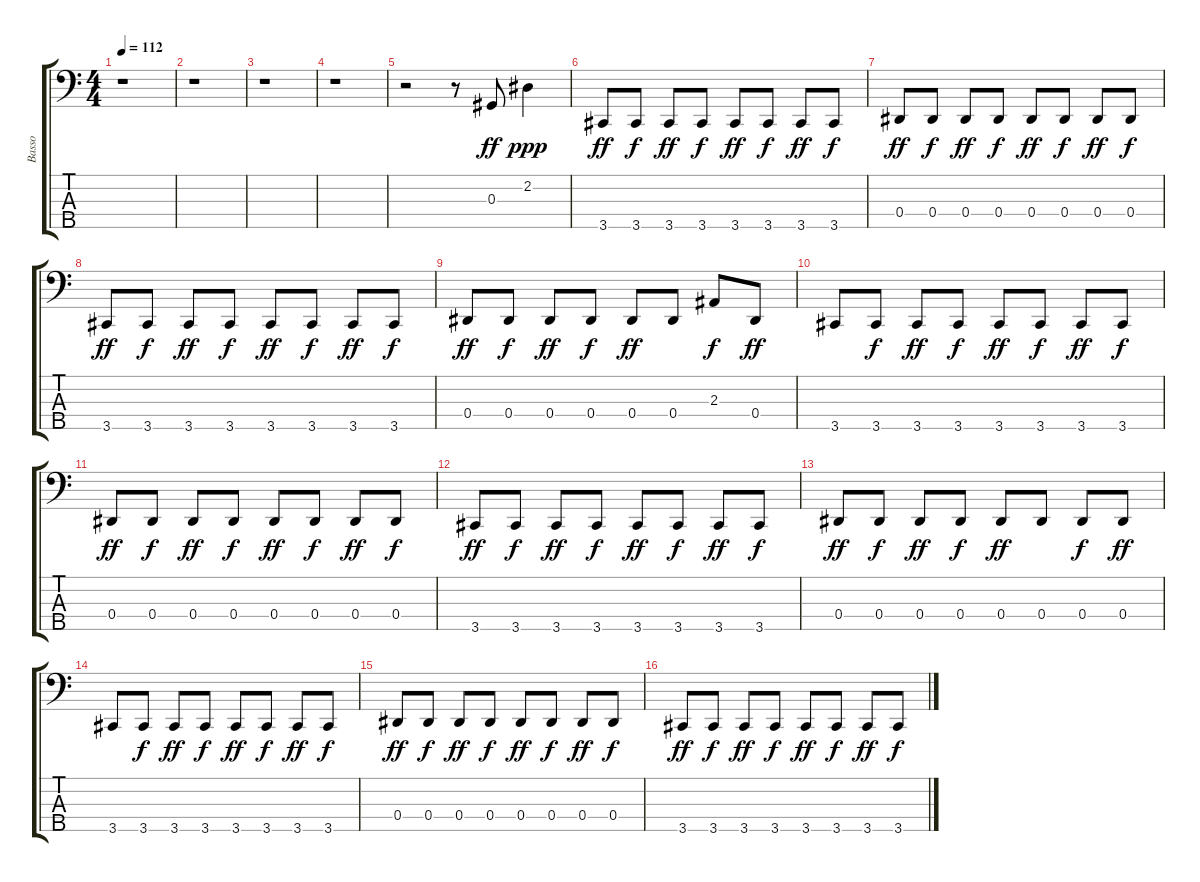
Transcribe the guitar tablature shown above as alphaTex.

\track ("Basso" "Basso") {instrument fretlessbass}
\staff {score tabs}
\tuning (Gb2 Db2 Ab1 Eb1 Bb0) {hide}
\ts (4 4)
\tempo 112
\clef f4
\ks c
r.1{dy ff instrument fretlessbass} |
r.1 |
r.1 |
r.1 |
r.2 r.8 0.3.8 2.2.4{dy ppp} |
3.5.8{dy ff} 3.5.8{dy f} 3.5.8{dy ff} 3.5.8{dy f} 3.5.8{dy ff} 3.5.8{dy f} 3.5.8{dy ff} 3.5.8{dy f} |
0.4.8{dy ff} 0.4.8{dy f} 0.4.8{dy ff} 0.4.8{dy f} 0.4.8{dy ff} 0.4.8{dy f} 0.4.8{dy ff} 0.4.8{dy f} |
3.5.8{dy ff} 3.5.8{dy f} 3.5.8{dy ff} 3.5.8{dy f} 3.5.8{dy ff} 3.5.8{dy f} 3.5.8{dy ff} 3.5.8{dy f} |
0.4.8{dy ff} 0.4.8{dy f} 0.4.8{dy ff} 0.4.8{dy f} 0.4.8{dy ff} 0.4.8 2.3.8{dy f} 0.4.8{dy ff} |
3.5.8 3.5.8{dy f} 3.5.8{dy ff} 3.5.8{dy f} 3.5.8{dy ff} 3.5.8{dy f} 3.5.8{dy ff} 3.5.8{dy f} |
0.4.8{dy ff} 0.4.8{dy f} 0.4.8{dy ff} 0.4.8{dy f} 0.4.8{dy ff} 0.4.8{dy f} 0.4.8{dy ff} 0.4.8{dy f} |
3.5.8{dy ff} 3.5.8{dy f} 3.5.8{dy ff} 3.5.8{dy f} 3.5.8{dy ff} 3.5.8{dy f} 3.5.8{dy ff} 3.5.8{dy f} |
0.4.8{dy ff} 0.4.8{dy f} 0.4.8{dy ff} 0.4.8{dy f} 0.4.8{dy ff} 0.4.8 0.4.8{dy f} 0.4.8{dy ff} |
3.5.8 3.5.8{dy f} 3.5.8{dy ff} 3.5.8{dy f} 3.5.8{dy ff} 3.5.8{dy f} 3.5.8{dy ff} 3.5.8{dy f} |
0.4.8{dy ff} 0.4.8{dy f} 0.4.8{dy ff} 0.4.8{dy f} 0.4.8{dy ff} 0.4.8{dy f} 0.4.8{dy ff} 0.4.8{dy f} |
3.5.8{dy ff} 3.5.8{dy f} 3.5.8{dy ff} 3.5.8{dy f} 3.5.8{dy ff} 3.5.8{dy f} 3.5.8{dy ff} 3.5.8{dy f}
